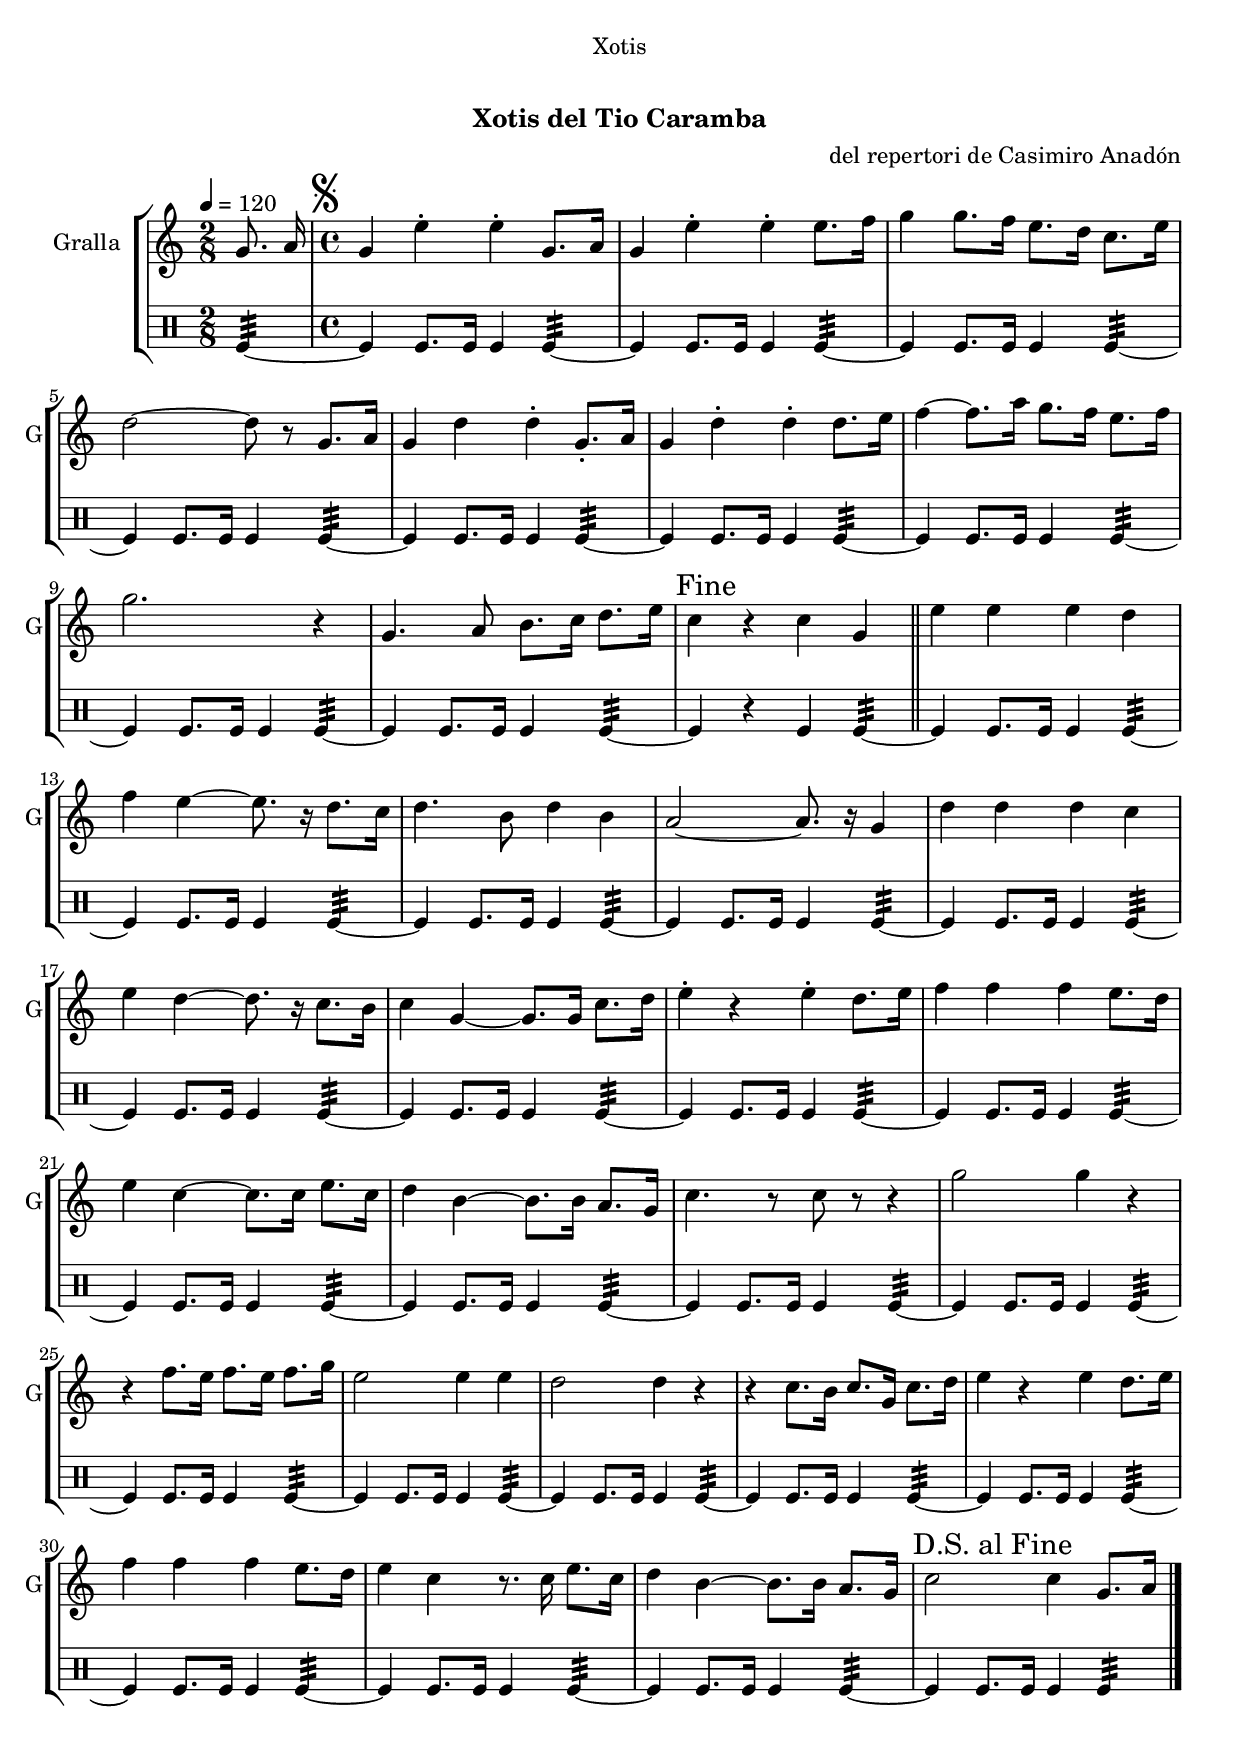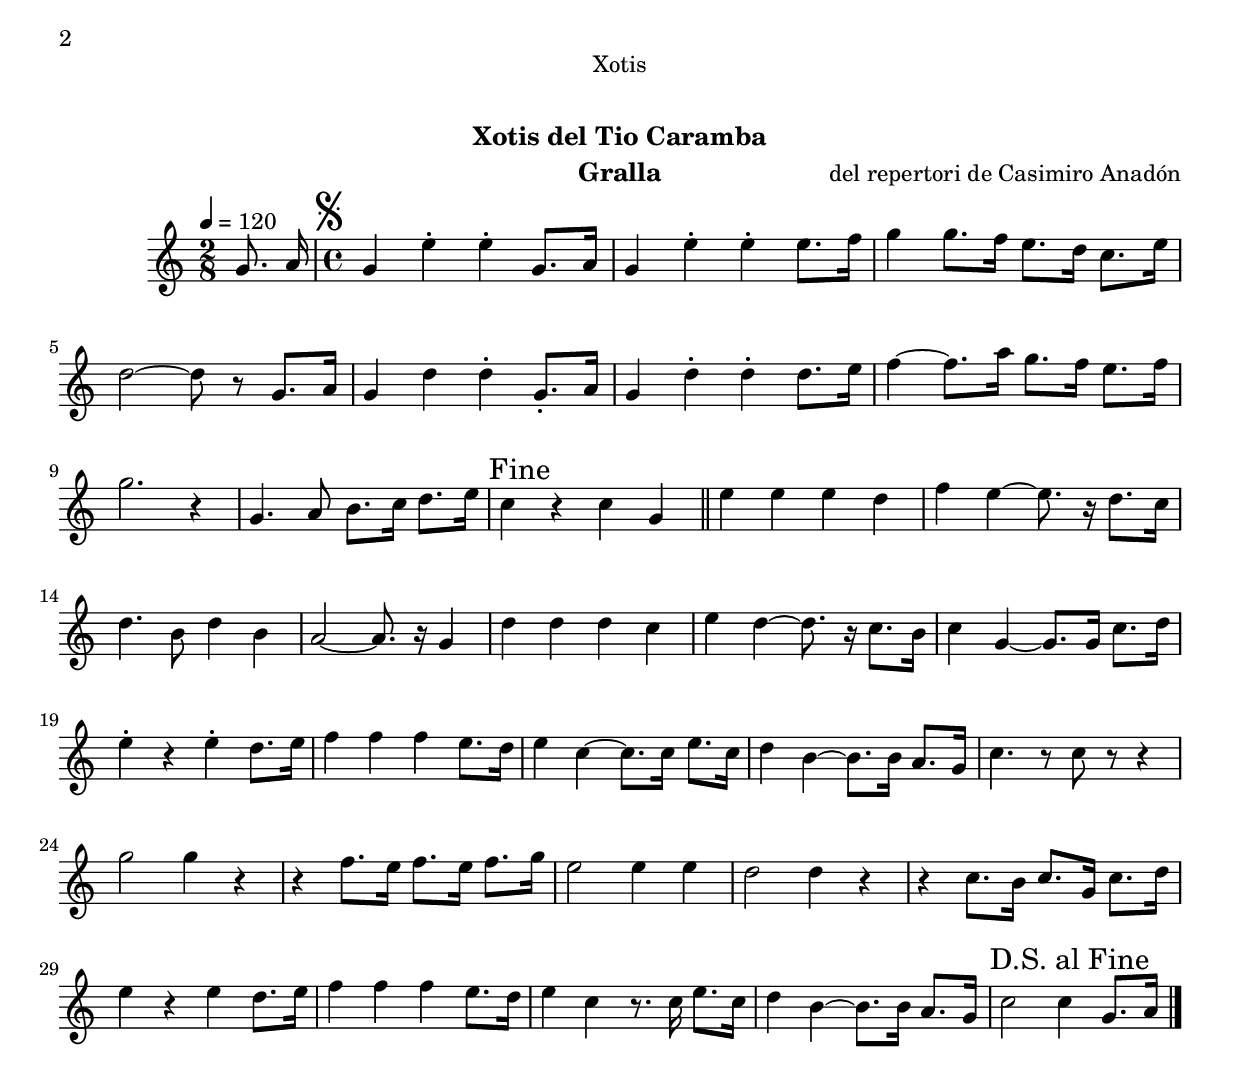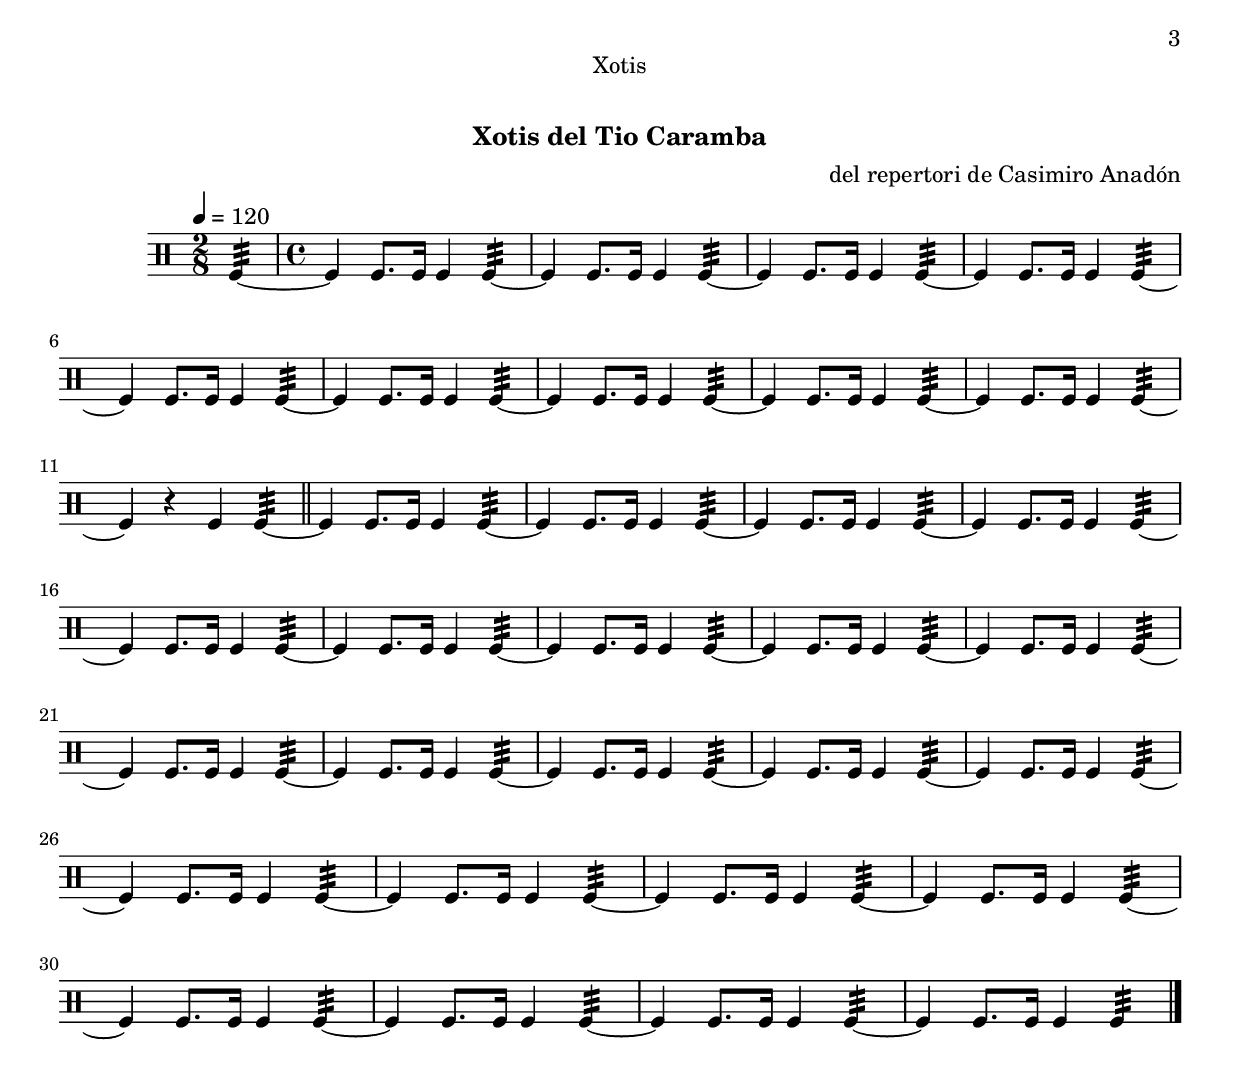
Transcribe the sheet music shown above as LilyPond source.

\version "2.16.0"

\header {
  dedication="Xotis"
  title="  "
  subtitle="Xotis del Tio Caramba"
  subsubtitle=""
  poet=""
  meter=""
  piece=""
  composer="del repertori de Casimiro Anadón"
  arranger=""
  opus=""
  instrument=""
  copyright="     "
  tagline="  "
}

liniaroAa =
\relative g'
{
  \tempo 4=120
  \clef treble
  \key c \major
  \time 2/8
  g8. a16  |
  \time 4/4   \mark \markup {\musicglyph #"scripts.segno"} g4 e' -. e -. g,8. a16  |
  g4 e' -. e -. e8. f16  |
  g4 g8. f16 e8. d16 c8. e16  |
  %05
  d2 ~ d8 r g,8. a16  |
  g4 d' d -. g,8. -. a16  |
  g4 d' -. d -. d8. e16  |
  f4 ~ f8. a16 g8. f16 e8. f16  |
  g2. r4  |
  %10
  g,4. a8 b8. c16 d8. e16  |
  \mark "Fine" c4 r c g  \bar "||"
  e'4 e e d  |
  f4 e ~ e8. r16 d8. c16  |
  d4. b8 d4 b  |
  %15
  a2 ~ a8. r16 g4  |
  d'4 d d c  |
  e4 d ~ d8. r16 c8. b16  |
  c4 g ~ g8. g16 c8. d16  |
  e4 -. r e -. d8. e16  |
  %20
  f4 f f e8. d16  |
  e4 c ~ c8. c16 e8. c16  |
  d4 b ~ b8. b16 a8. g16  |
  c4. r8 c r r4  |
  g'2 g4 r  |
  %25
  r4 f8. e16 f8. e16 f8. g16  |
  e2 e4 e  |
  d2 d4 r  |
  r4 c8. b16 c8. g16 c8. d16  |
  e4 r e d8. e16  |
  %30
  f4 f f e8. d16  |
  e4 c r8. c16 e8. c16  |
  d4 b ~ b8. b16 a8. g16  |
  \mark "D.S. al Fine" c2 c4 g8. a16  \bar "|."
}

liniaroAb =
\drummode
{
  \tempo 4=120
  \time 2/8
  tomfl4:32 ~  |
  \time 4/4   tomfl4 tomfl8. tomfl16 tomfl4 tomfl:32 ~  |
  tomfl4 tomfl8. tomfl16 tomfl4 tomfl:32 ~  |
  tomfl4 tomfl8. tomfl16 tomfl4 tomfl:32 ~  |
  %05
  tomfl4 tomfl8. tomfl16 tomfl4 tomfl:32 ~  |
  tomfl4 tomfl8. tomfl16 tomfl4 tomfl:32 ~  |
  tomfl4 tomfl8. tomfl16 tomfl4 tomfl:32 ~  |
  tomfl4 tomfl8. tomfl16 tomfl4 tomfl:32 ~  |
  tomfl4 tomfl8. tomfl16 tomfl4 tomfl:32 ~  |
  %10
  tomfl4 tomfl8. tomfl16 tomfl4 tomfl:32 ~  |
  tomfl4 r tomfl tomfl:32 ~  \bar "||"
  tomfl4 tomfl8. tomfl16 tomfl4 tomfl:32 ~  |
  tomfl4 tomfl8. tomfl16 tomfl4 tomfl:32 ~  |
  tomfl4 tomfl8. tomfl16 tomfl4 tomfl:32 ~  |
  %15
  tomfl4 tomfl8. tomfl16 tomfl4 tomfl:32 ~  |
  tomfl4 tomfl8. tomfl16 tomfl4 tomfl:32 ~  |
  tomfl4 tomfl8. tomfl16 tomfl4 tomfl:32 ~  |
  tomfl4 tomfl8. tomfl16 tomfl4 tomfl:32 ~  |
  tomfl4 tomfl8. tomfl16 tomfl4 tomfl:32 ~  |
  %20
  tomfl4 tomfl8. tomfl16 tomfl4 tomfl:32 ~  |
  tomfl4 tomfl8. tomfl16 tomfl4 tomfl:32 ~  |
  tomfl4 tomfl8. tomfl16 tomfl4 tomfl:32 ~  |
  tomfl4 tomfl8. tomfl16 tomfl4 tomfl:32 ~  |
  tomfl4 tomfl8. tomfl16 tomfl4 tomfl:32 ~  |
  %25
  tomfl4 tomfl8. tomfl16 tomfl4 tomfl:32 ~  |
  tomfl4 tomfl8. tomfl16 tomfl4 tomfl:32 ~  |
  tomfl4 tomfl8. tomfl16 tomfl4 tomfl:32 ~  |
  tomfl4 tomfl8. tomfl16 tomfl4 tomfl:32 ~  |
  tomfl4 tomfl8. tomfl16 tomfl4 tomfl:32 ~  |
  %30
  tomfl4 tomfl8. tomfl16 tomfl4 tomfl:32 ~  |
  tomfl4 tomfl8. tomfl16 tomfl4 tomfl:32 ~  |
  tomfl4 tomfl8. tomfl16 tomfl4 tomfl:32 ~  |
  tomfl4 tomfl8. tomfl16 tomfl4 tomfl:32  \bar "|."
}

\bookpart {
  \score {
    \new StaffGroup {
      \override Score.RehearsalMark #'self-alignment-X = #LEFT
      <<
        \new Staff \with {instrumentName = #"Gralla" shortInstrumentName = #"G"} \liniaroAa
        \new DrumStaff \with {instrumentName = #"" shortInstrumentName = #" "} \liniaroAb
      >>
    }
    \layout {}
  }\score { \unfoldRepeats
    \new StaffGroup {
      \override Score.RehearsalMark #'self-alignment-X = #LEFT
      <<
        \new Staff \with {instrumentName = #"Gralla" shortInstrumentName = #"G"} \liniaroAa
        \new DrumStaff \with {instrumentName = #"" shortInstrumentName = #" "} \liniaroAb
      >>
    }
    \midi {}
  }
}

\bookpart {
  \header {instrument="Gralla"}
  \score {
    \new StaffGroup {
      \override Score.RehearsalMark #'self-alignment-X = #LEFT
      <<
        \new Staff \liniaroAa
      >>
    }
    \layout {}
  }\score { \unfoldRepeats
    \new StaffGroup {
      \override Score.RehearsalMark #'self-alignment-X = #LEFT
      <<
        \new Staff \liniaroAa
      >>
    }
    \midi {}
  }
}

\bookpart {
  \header {instrument=""}
  \score {
    \new StaffGroup {
      \override Score.RehearsalMark #'self-alignment-X = #LEFT
      <<
        \new DrumStaff \liniaroAb
      >>
    }
    \layout {}
  }\score { \unfoldRepeats
    \new StaffGroup {
      \override Score.RehearsalMark #'self-alignment-X = #LEFT
      <<
        \new DrumStaff \liniaroAb
      >>
    }
    \midi {}
  }
}

